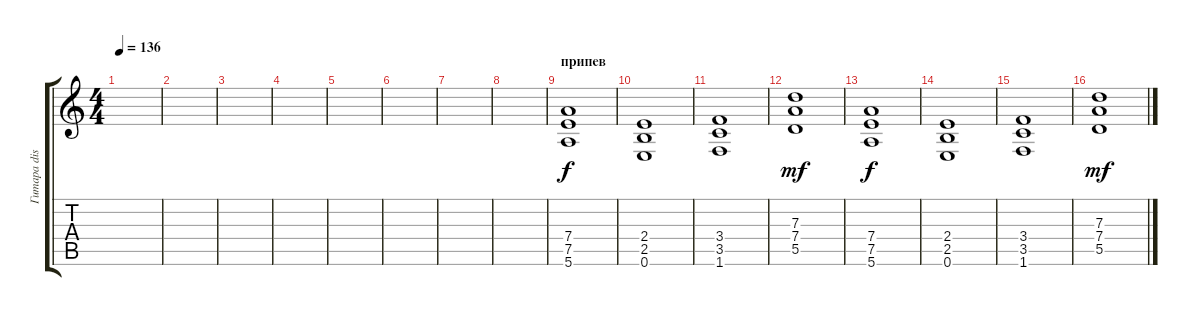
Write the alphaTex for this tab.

\track ("Гитара dist" "Гитара dis") {instrument distortionguitar}
\staff {score tabs}
\tuning (E4 B3 G3 D3 A2 E2) {hide}
\ts (4 4)
\tempo 136
\clef g2
\ks c
|
|
|
|
|
|
|
|
\section ("" "припев")
(7.4 7.5 5.6).1 |
(2.4 2.5 0.6).1 |
(3.4 3.5 1.6).1 |
(7.3 7.4 5.5).1{dy mf} |
(7.4 7.5 5.6).1{dy f} |
(2.4 2.5 0.6).1 |
(3.4 3.5 1.6).1 |
(7.3 7.4 5.5).1{dy mf}
